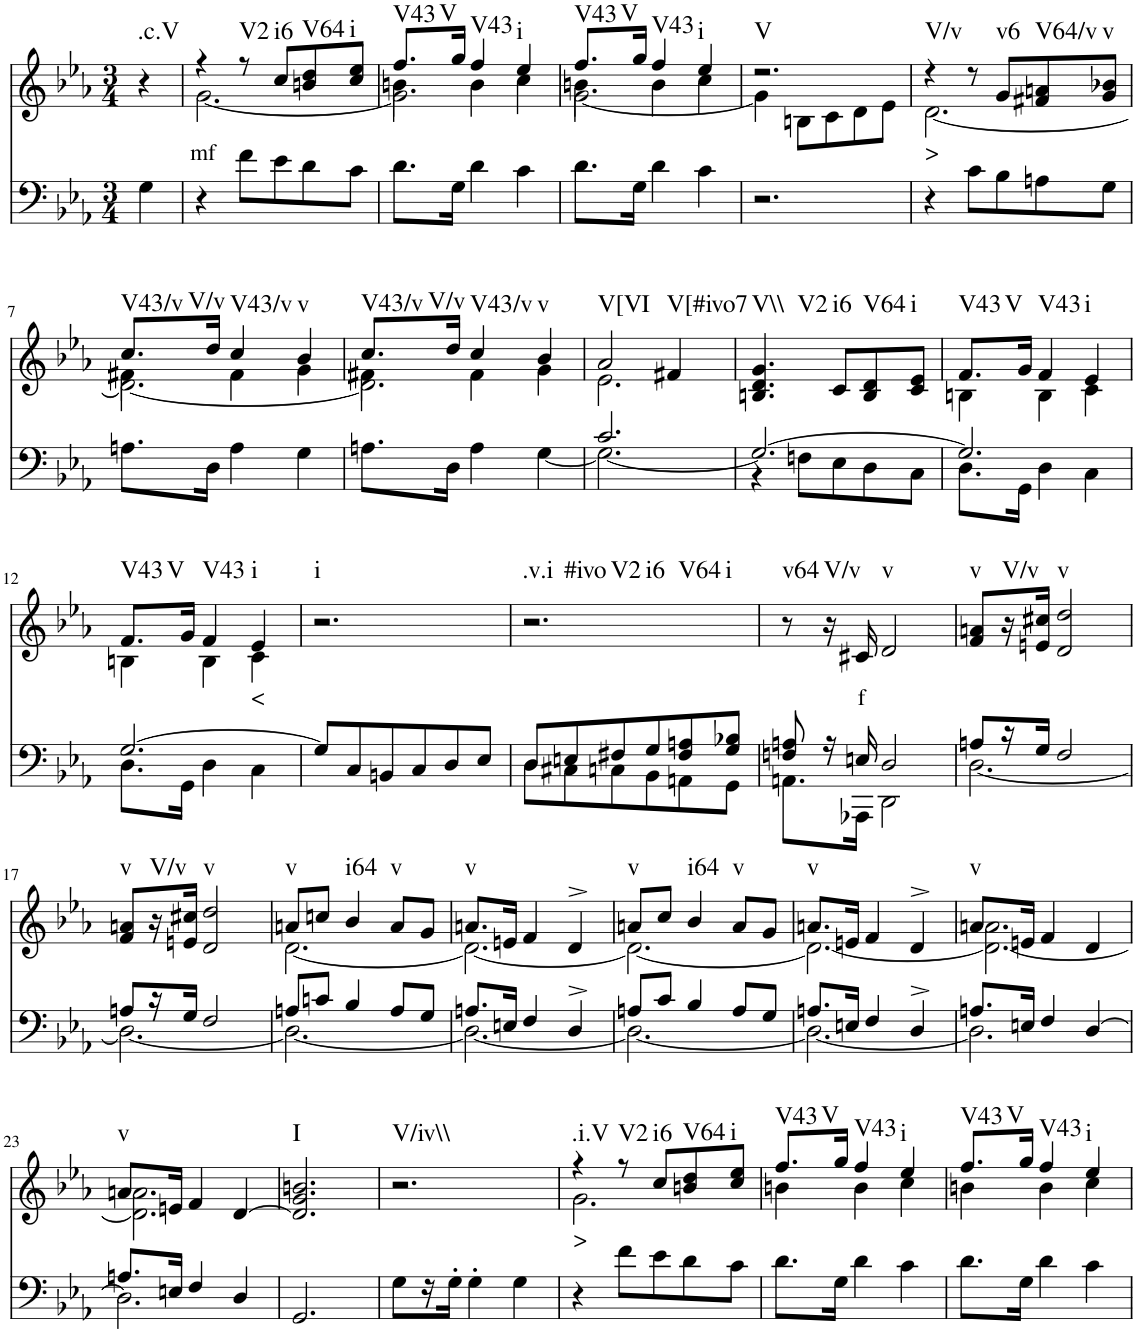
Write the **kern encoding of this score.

**kern	**kern	**text	**harte
*part2	*part1	*part1	*part1
*staff2	*staff1	*staff1	*
*I"Piano	*I"Piano	*	*
*I'Pno	*I'Pno	*	*
*clefF4	*clefG2	*	*
*k[b-e-a-]	*k[b-e-a-]	*	*
*c:	*c:	*	*
*M3/4	*M3/4	*	*
=1	=1	=1	=1
!	!	!	!LO:H:kt=.c.V
4G\	4r	.	N
=2	=2	=2	=2
*	*^	*	*
!	!	!	!LO:LY:b	!
4r	4r	[2.g\	mf	.
!	!	!	!	!LO:H:kt=V2
8f\L	8r	.	.	N
!	!	!	!	!LO:H:kt=i6
8e-\	8cc/L	.	.	N
!	!	!	!	!LO:H:kt=V64
8d\	8bn/ 8dd/	.	.	N
!	!	!	!	!LO:H:kt=i
8c\J	8cc/ 8ee-/J	.	.	N
=3	=3	=3	=3	=3
*	*	*^	*	*
!	!	!	!	!	!LO:H:n=1:kt=V43
!	!	!	!	!	!LO:H:n=2:kt=V
8.d\L	8.ff/L	4bn\	2.g\]	.	N N
16G\Jk	16gg/Jk	.	.	.	.
!	!	!	!	!	!LO:H:kt=V43
4d\	4ff/	4b\	.	.	N
!	!	!	!	!	!LO:H:kt=i
4c\	4ee-/	4cc\	.	.	N
=4	=4	=4	=4	=4	=4
!	!	!	!	!	!LO:H:n=1:kt=V43
!	!	!	!	!	!LO:H:n=2:kt=V
8.d\L	8.ff/L	4bn\	[2.g\	.	N N
16G\Jk	16gg/Jk	.	.	.	.
!	!	!	!	!	!LO:H:kt=V43
4d\	4ff/	4b\	.	.	N
!	!	!	!	!	!LO:H:kt=i
4c\	4ee-/	4cc\	.	.	N
*	*	*v	*v	*	*
=5	=5	=5	=5	=5
!	!	!	!	!LO:H:kt=V
2.r	2.r	4g\]	.	N
.	.	8Bn\L	.	.
.	.	8c\	.	.
.	.	8d\	.	.
.	.	8e-\J	.	.
=6	=6	=6	=6	=6
!	!	!	!LO:LY:b	!LO:H:kt=V/v
4r	4r	[2.d\	>	N
8c\L	8r	.	.	.
!	!	!	!	!LO:H:kt=v6
8B-\	8g/L	.	.	N
!	!	!	!	!LO:H:kt=V64/v
8An\	8f#X/ 8an/	.	.	N
!	!	!	!	!LO:H:kt=v
8G\J	8g/ 8b-X/J	.	.	N
!!LO:LB:g=z
=7	=7	=7	=7	=7
*	*	*^	*	*
!	!	!	!	!	!LO:H:n=1:kt=V43/v
!	!	!	!	!	!LO:H:n=2:kt=V/v
8.An\L	8.cc/L	4f#X\	2.d\_	.	N N
16D\Jk	16dd/Jk	.	.	.	.
!	!	!	!	!	!LO:H:kt=V43/v
4A\	4cc/	4f#\	.	.	N
!	!	!	!	!	!LO:H:kt=v
4G\	4b-/	4g\	.	.	N
=8	=8	=8	=8	=8	=8
!	!	!	!	!	!LO:H:n=1:kt=V43/v
!	!	!	!	!	!LO:H:n=2:kt=V/v
8.An\L	8.cc/L	4f#X\	2.d\]	.	N N
16D\Jk	16dd/Jk	.	.	.	.
!	!	!	!	!	!LO:H:kt=V43/v
4A\	4cc/	4f#\	.	.	N
!	!	!	!	!	!LO:H:kt=v
[4G\	4b-/	4g\	.	.	N
*	*	*v	*v	*	*
=9	=9	=9	=9	=9
*^	*	*	*	*
!	!	!	!	!	!LO:H:kt=V[VI
2.c/	2.G\_	2a-/	2.e-\	.	N
!	!	!	!	!	!LO:H:kt=V[#ivo7
.	.	4f#X/	.	.	N
*	*	*v	*v	*	*
=10	=10	=10	=10	=10
!	!	!	!	!LO:H:n=1:kt=V\\
!	!	!	!	!LO:H:n=2:kt=V2
2.G/_	4r	4.Bn/ 4.d/ 4.g/	.	N N
.	8Fn\L	.	.	.
!	!	!	!	!LO:H:kt=i6
.	8E-\	8c/L	.	N
!	!	!	!	!LO:H:kt=V64
.	8D\	8B/ 8d/	.	N
!	!	!	!	!LO:H:kt=i
.	8C\J	8c/ 8e-/J	.	N
=11	=11	=11	=11	=11
*	*	*^	*	*
!	!	!	!	!	!LO:H:n=1:kt=V43
!	!	!	!	!	!LO:H:n=2:kt=V
2.G/]	8.D\L	8.f/L	4Bn\	.	N N
.	16GG\Jk	16g/Jk	.	.	.
!	!	!	!	!	!LO:H:kt=V43
.	4D\	4f/	4B\	.	N
!	!	!	!	!	!LO:H:kt=i
.	4C\	4e-/	4c\	.	N
!!LO:LB:g=z	!!
=12	=12	=12	=12	=12	=12
!	!	!	!	!	!LO:H:n=1:kt=V43
!	!	!	!	!	!LO:H:n=2:kt=V
[2.G/	8.D\L	8.f/L	4Bn\	.	N N
.	16GG\Jk	16g/Jk	.	.	.
!	!	!	!	!	!LO:H:kt=V43
.	4D\	4f/	4B\	.	N
!	!	!	!	!LO:LY:b	!LO:H:kt=i
.	4C\	4e-/	4c\	<	N
=13	=13	=13	=13	=13	=13
!	!	!	!	!	!LO:H:kt=i
*v	*v	*	*	*	*
*	*v	*v	*	*
8G/L]	2.r	.	N
8C/	.	.	.
8BBn/	.	.	.
8C/	.	.	.
8D/	.	.	.
8E-/J	.	.	.
=14	=14	=14	=14
*^	*	*	*
!	!	!	!	!LO:H:n=1:kt=.v.i
!	!	!	!	!LO:H:n=2:kt=#ivo
!	!	!	!	!LO:H:n=3:kt=V2
!	!	!	!	!LO:H:n=4:kt=i6
!	!	!	!	!LO:H:n=5:kt=V64
!	!	!	!	!LO:H:n=6:kt=i
8D/L	8D\L	2.r	.	N N N N N N
8En/	8C#X\	.	.	.
8F#X/	8Cn\	.	.	.
8G/	8BB-\	.	.	.
8F#/ 8An/	8AAn\	.	.	.
8G/ 8B-X/J	8GG\J	.	.	.
=15	=15	=15	=15	=15
!	!	!	!	!LO:H:kt=v64
8Fn/ 8An/	8.AAn\L	8r	.	N
!	!	!	!	!LO:H:kt=V/v
16r	.	16r	.	N
!	!	!	!LO:LY:b	!
16En/	16AAA-X\Jk	16c#X/	f	.
!	!	!	!	!LO:H:kt=v
2D/	2DD\	2d/	.	N
=16	=16	=16	=16	=16
!	!	!	!	!LO:H:kt=v
8An/L	[2.D\	8f/ 8an/L	.	N
!	!	!	!	!LO:H:kt=V/v
16r	.	16r	.	N
16G/JJ	.	16en/ 16cc#X/JJ	.	.
!	!	!	!	!LO:H:kt=v
2F/	.	2d/ 2dd/	.	N
!!LO:LB:g=z
=17	=17	=17	=17	=17
!	!	!	!	!LO:H:kt=v
8An/L	2.D\_	8f/ 8an/L	.	N
!	!	!	!	!LO:H:kt=V/v
16r	.	16r	.	N
16G/JJ	.	16en/ 16cc#X/JJ	.	.
!	!	!	!	!LO:H:kt=v
2F/	.	2d/ 2dd/	.	N
=18	=18	=18	=18	=18
*	*	*^	*	*
!	!	!	!	!	!LO:H:kt=v
8An/L	2.D\_	8an/L	[2.d\	.	N
8cn/J	.	8ccn/J	.	.	.
!	!	!	!	!	!LO:H:kt=i64
4B-/	.	4b-/	.	.	N
!	!	!	!	!	!LO:H:kt=v
8A/L	.	8a/L	.	.	N
8G/J	.	8g/J	.	.	.
=19	=19	=19	=19	=19	=19
!	!	!	!	!	!LO:H:kt=v
8.An/L	2.D\_	8.an/L	2.d\_	.	N
16En/Jk	.	16en/Jk	.	.	.
4F/	.	4f/	.	.	.
4D^/	.	4d^/	.	.	.
=20	=20	=20	=20	=20	=20
!	!	!	!	!	!LO:H:kt=v
8An/L	2.D\_	8an/L	2.d\_	.	N
8c/J	.	8cc/J	.	.	.
!	!	!	!	!	!LO:H:kt=i64
4B-/	.	4b-/	.	.	N
!	!	!	!	!	!LO:H:kt=v
8A/L	.	8a/L	.	.	N
8G/J	.	8g/J	.	.	.
=21	=21	=21	=21	=21	=21
!	!	!	!	!	!LO:H:kt=v
8.An/L	2.D\_	8.an/L	2.d\_	.	N
16En/Jk	.	16en/Jk	.	.	.
4F/	.	4f/	.	.	.
4D^/	.	4d^/	.	.	.
=22	=22	=22	=22	=22	=22
!	!	!	!	!	!LO:H:kt=v
8.An/L	2.D\]	2.d\_ 2.an\	8.a/L	.	N
16En/Jk	.	.	16en/Jk	.	.
4F/	.	.	4f/	.	.
[4D/	.	.	4d/	.	.
!!LO:LB:g=z	!!
=23	=23	=23	=23	=23	=23
!	!	!	!	!	!LO:H:kt=v
8.An/L	2.D\]	2.d\] 2.an\	8.a/L	.	N
16En/Jk	.	.	16en/Jk	.	.
4F/	.	.	4f/	.	.
4D/	.	.	[4d/	.	.
*v	*v	*	*	*	*
=24	=24	=24	=24	=24
!	!	!	!	!LO:H:kt=I
*	*v	*v	*	*
2.GG/	2.d/] 2.g/ 2.bn/	.	N
=25	=25	=25	=25
!	!	!	!LO:H:kt=V/iv\\
8G\L	2.r	.	N
16r	.	.	.
16G'\JJ	.	.	.
4G'\	.	.	.
4G\	.	.	.
=26	=26	=26	=26
*	*^	*	*
!	!	!	!LO:LY:b	!LO:H:kt=.i.V
4r	4r	2.g\	>	N
!	!	!	!	!LO:H:kt=V2
8f\L	8r	.	.	N
!	!	!	!	!LO:H:kt=i6
8e-\	8cc/L	.	.	N
!	!	!	!	!LO:H:kt=V64
8d\	8bn/ 8dd/	.	.	N
!	!	!	!	!LO:H:kt=i
8c\J	8cc/ 8ee-/J	.	.	N
=27	=27	=27	=27	=27
!	!	!	!	!LO:H:n=1:kt=V43
!	!	!	!	!LO:H:n=2:kt=V
8.d\L	8.ff/L	4bn\	.	N N
16G\Jk	16gg/Jk	.	.	.
!	!	!	!	!LO:H:kt=V43
4d\	4ff/	4b\	.	N
!	!	!	!	!LO:H:kt=i
4c\	4ee-/	4cc\	.	N
=28	=28	=28	=28	=28
!	!	!	!	!LO:H:n=1:kt=V43
!	!	!	!	!LO:H:n=2:kt=V
8.d\L	8.ff/L	4bn\	.	N N
16G\Jk	16gg/Jk	.	.	.
!	!	!	!	!LO:H:kt=V43
4d\	4ff/	4b\	.	N
!	!	!	!	!LO:H:kt=i
4c\	4ee-/	4cc\	.	N
*	*v	*v	*	*
=	=	=	=
*-	*-	*-	*-
